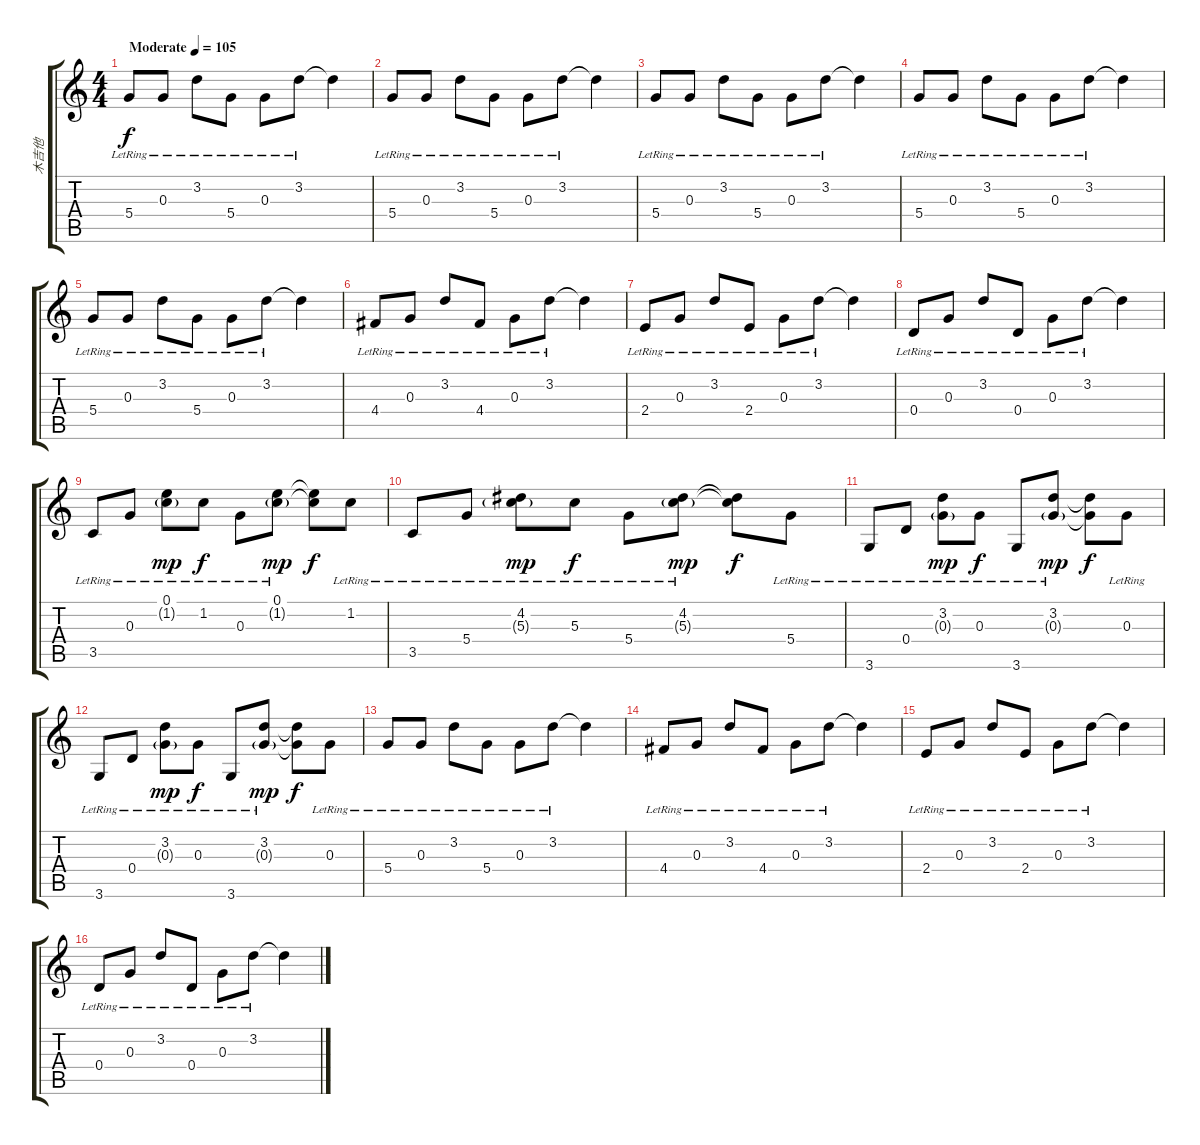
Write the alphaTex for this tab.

\track ("木吉他" "木吉他") {instrument acousticguitarsteel}
\staff {score tabs}
\tuning (E4 B3 G3 D3 A2 E2) {hide}
\ts (4 4)
\tempo (105 "Moderate")
\clef g2
\ks c
5.4{lr}.8{dy f instrument acousticguitarsteel} 0.3{lr}.8 3.2{lr}.8 5.4{lr}.8 0.3{lr}.8 3.2{lr}.8 3.2{t}.4 |
5.4{lr}.8 0.3{lr}.8 3.2{lr}.8 5.4{lr}.8 0.3{lr}.8 3.2{lr}.8 3.2{t}.4 |
5.4{lr}.8 0.3{lr}.8 3.2{lr}.8 5.4{lr}.8 0.3{lr}.8 3.2{lr}.8 3.2{t}.4 |
5.4{lr}.8 0.3{lr}.8 3.2{lr}.8 5.4{lr}.8 0.3{lr}.8 3.2{lr}.8 3.2{t}.4 |
5.4{lr}.8 0.3{lr}.8 3.2{lr}.8 5.4{lr}.8 0.3{lr}.8 3.2{lr}.8 3.2{t}.4 |
4.4{lr}.8 0.3{lr}.8 3.2{lr}.8 4.4{lr}.8 0.3{lr}.8 3.2{lr}.8 3.2{t}.4 |
2.4{lr}.8 0.3{lr}.8 3.2{lr}.8 2.4{lr}.8 0.3{lr}.8 3.2{lr}.8 3.2{t}.4 |
0.4{lr}.8 0.3{lr}.8 3.2{lr}.8 0.4{lr}.8 0.3{lr}.8 3.2{lr}.8 3.2{t}.4 |
3.5{lr}.8 0.3{lr}.8 (0.1{lr} 1.2{g lr}).8{dy mp} 1.2{lr}.8{dy f} 0.3{lr}.8 (0.1{lr} 1.2{g lr}).8{dy mp} (0.1{t} 1.2{t}).8{dy f} 1.2{lr}.8 |
3.5{lr}.8 5.4{lr}.8 (4.2{lr} 5.3{g lr}).8{dy mp} 5.3{lr}.8{dy f} 5.4{lr}.8 (4.2{lr} 5.3{g}).8{dy mp} (4.2{t} 5.3{t}).8{dy f} 5.4{lr}.8 |
3.6{lr}.8 0.4{lr}.8 (3.2{lr} 0.3{g lr}).8{dy mp} 0.3{lr}.8{dy f} 3.6{lr}.8 (3.2{lr} 0.3{g lr}).8{dy mp} (3.2{t} 0.3{t}).8{dy f} 0.3{lr}.8 |
3.6{lr}.8 0.4{lr}.8 (3.2{lr} 0.3{g lr}).8{dy mp} 0.3{lr}.8{dy f} 3.6{lr}.8 (3.2{lr} 0.3{g lr}).8{dy mp} (3.2{t} 0.3{t}).8{dy f} 0.3{lr}.8 |
5.4{lr}.8 0.3{lr}.8 3.2{lr}.8 5.4{lr}.8 0.3{lr}.8 3.2{lr}.8 3.2{t}.4 |
4.4{lr}.8 0.3{lr}.8 3.2{lr}.8 4.4{lr}.8 0.3{lr}.8 3.2{lr}.8 3.2{t}.4 |
2.4{lr}.8 0.3{lr}.8 3.2{lr}.8 2.4{lr}.8 0.3{lr}.8 3.2{lr}.8 3.2{t}.4 |
0.4{lr}.8 0.3{lr}.8 3.2{lr}.8 0.4{lr}.8 0.3{lr}.8 3.2{lr}.8 3.2{t}.4
